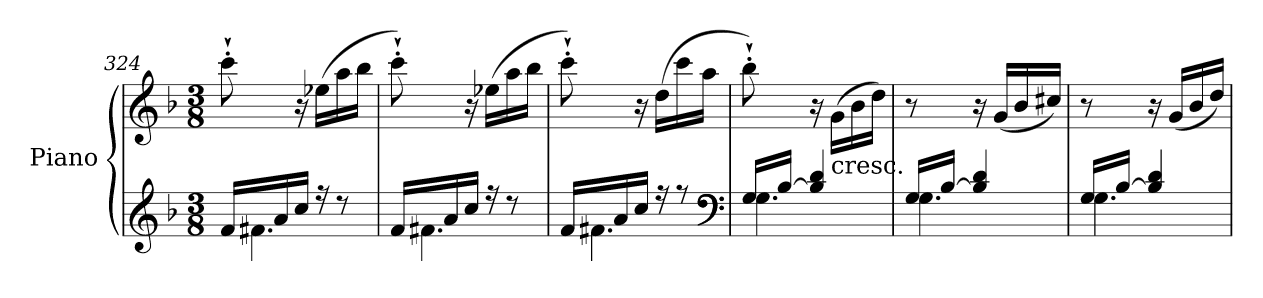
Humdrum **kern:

**kern	**kern
*part1	*part1
*staff2	*staff1
*I"Piano	*
*I'Pno	*
!!LO:PB:g=z
*clefG2	*clefG2
*k[b-]	*k[b-]
*F:	*F:
*M3/8	*M3/8
=324	=324
*^	*
16f/LL	4.f#X\	8ccc`'\
16a/	.	.
16cc/JJ	.	16r
16r	.	(16ee-X\LL
8r	.	16aa\
.	.	16bb-\JJ
=325	=325	=325
16f/LL	4.f#X\	8ccc`'\)
16a/	.	.
16cc/JJ	.	16r
16r	.	(16ee-X\LL
8r	.	16aa\
.	.	16bb-\JJ
=326	=326	=326
16f/LL	4.f#X\	8ccc`'\)
16a/	.	.
16cc/JJ	.	16r
16r	.	(16dd\LL
8r	.	16ccc\
.	.	16aa\JJ
*clefF4	*	*
=327	=327	=327
16G/LL	4.G\	8bb-`'\)
[16B-/JJ	.	.
4B-/] 4d/	.	16r
!	!	!LO:TX:b:t=cresc.
.	.	(16g\LL
.	.	16b-\
.	.	16dd\JJ)
!!LO:PB:g=z
=328	=328	=328
16G/LL	4.G\	8r
[16B-/JJ	.	.
4B-/] 4d/	.	16r
.	.	(16g/LL
.	.	16b-/
.	.	16cc#X/JJ)
!!LO:PB:g=z
=329	=329	=329
16G/LL	4.G\	8r
[16B-/JJ	.	.
4B-/] 4d/	.	16r
.	.	(16g/LL
.	.	16b-/
.	.	16dd/JJ)
*v	*v	*
=	=
*-	*-
